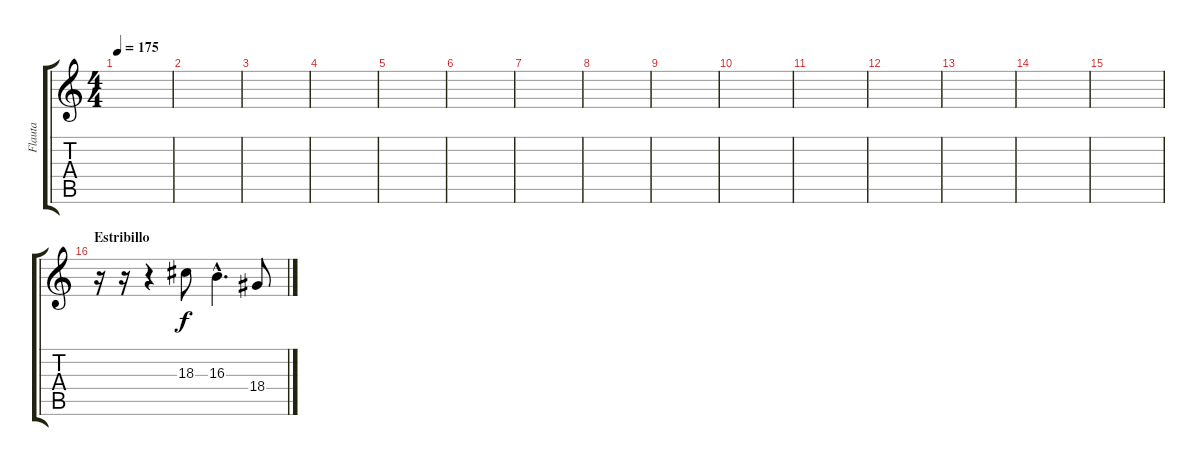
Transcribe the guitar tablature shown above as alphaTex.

\track ("Flauta" "Flauta") {instrument flute}
\staff {score tabs}
\tuning (E4 B3 G3 D3 A2 E2) {hide}
\ts (4 4)
\tempo 175
\clef g2
\ks c
|
|
|
|
|
|
|
|
|
|
|
|
|
|
|
\section ("" "Estribillo")
r.16 r.16 r.4 18.3.8{volume 8} 16.3{hac}.4{d} 18.4.8
